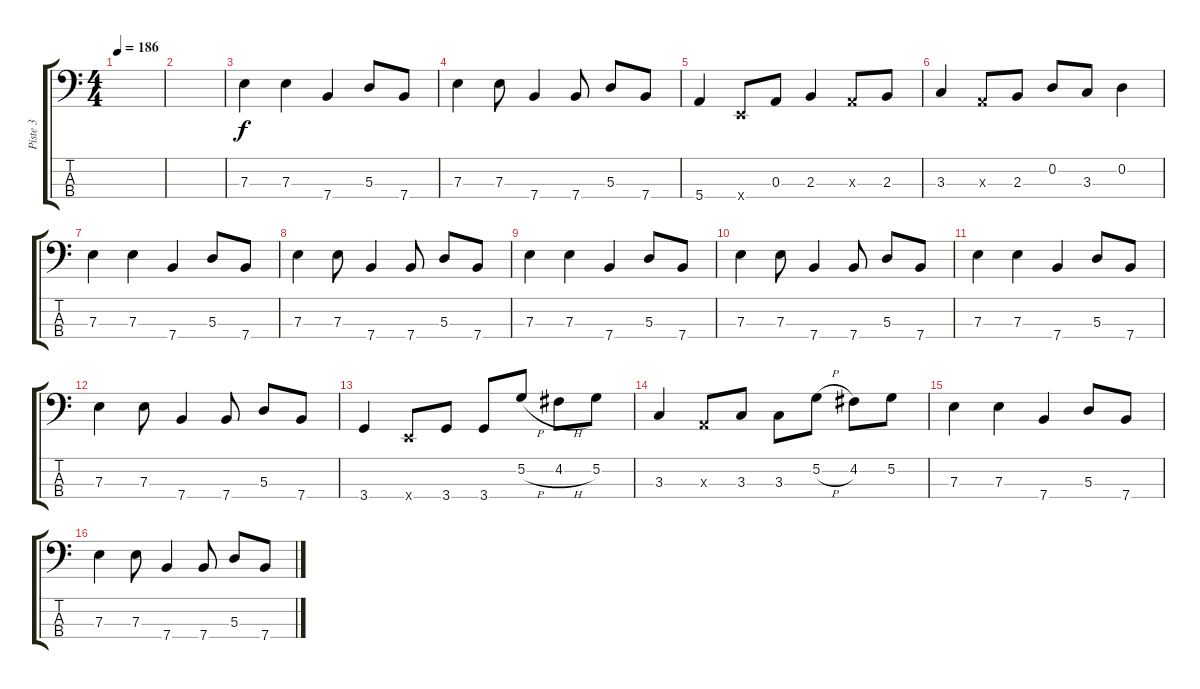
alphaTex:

\track ("Piste 3" "Piste 3") {instrument electricbassfinger}
\staff {score tabs}
\tuning (G2 D2 A1 E1) {hide}
\ts (4 4)
\tempo 186
\clef f4
\ks c
|
|
7.3.4 7.3.4 7.4.4 5.3.8 7.4.8 |
7.3.4 7.3.8 7.4.4 7.4.8 5.3.8 7.4.8 |
5.4.4 0.4{x}.8 0.3.8 2.3.4 0.3{x}.8 2.3.8 |
3.3.4 0.3{x}.8 2.3.8 0.2.8 3.3.8 0.2.4 |
7.3.4 7.3.4 7.4.4 5.3.8 7.4.8 |
7.3.4 7.3.8 7.4.4 7.4.8 5.3.8 7.4.8 |
7.3.4 7.3.4 7.4.4 5.3.8 7.4.8 |
7.3.4 7.3.8 7.4.4 7.4.8 5.3.8 7.4.8 |
7.3.4 7.3.4 7.4.4 5.3.8 7.4.8 |
7.3.4 7.3.8 7.4.4 7.4.8 5.3.8 7.4.8 |
3.4.4 0.4{x}.8 3.4.8 3.4.8 5.2{h}.8 4.2{h}.8 5.2.8 |
3.3.4 0.3{x}.8 3.3.8 3.3.8 5.2{h}.8 4.2.8 5.2.8 |
7.3.4 7.3.4 7.4.4 5.3.8 7.4.8 |
7.3.4 7.3.8 7.4.4 7.4.8 5.3.8 7.4.8
